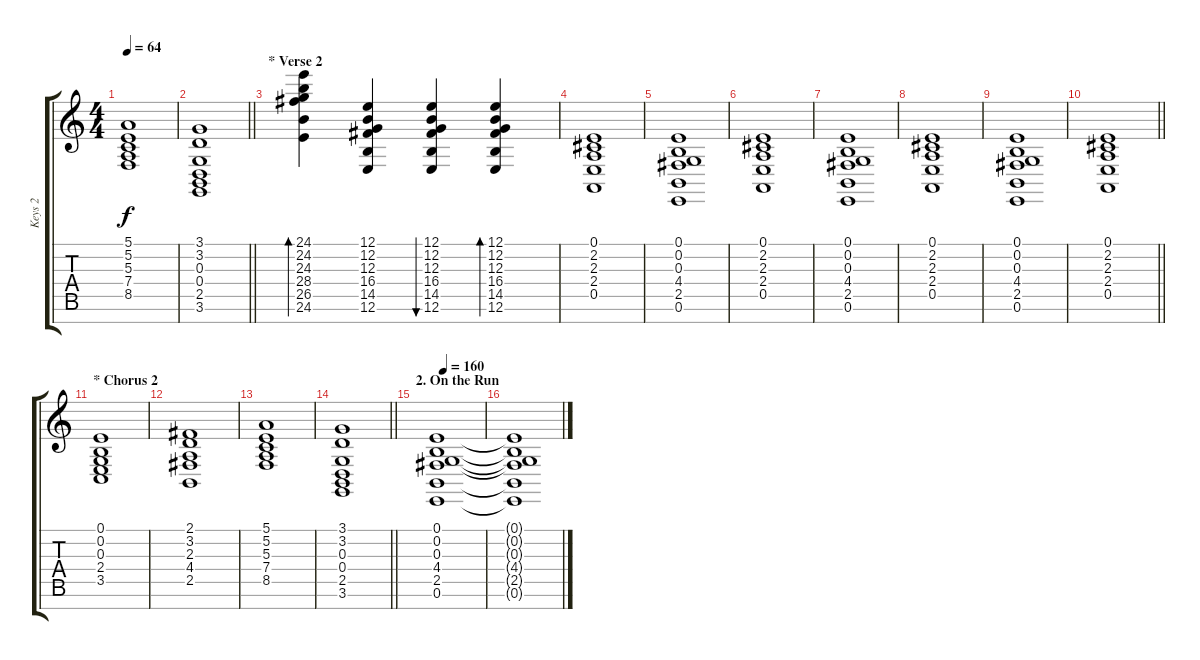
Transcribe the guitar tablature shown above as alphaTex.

\track ("Keys 2" "Keys 2") {instrument electricgrandpiano}
\staff {score tabs}
\tuning (E4 B3 G3 D3 A2 E2 B1) {hide}
\ts (4 4)
\tempo 64
\clef g2
\ks c
(5.1 5.2 5.3 7.4 8.5).1{dy f} |
\barLineRight lightlight
(3.1 3.2 0.3 0.4 2.5 3.6).1 |
\section ("" "* Verse 2")
(24.1 24.2 24.3 28.4 26.5 24.6).4{bd 240} (12.1 12.2 12.3 16.4 14.5 12.6).4 (12.1 12.2 12.3 16.4 14.5 12.6).4{bu 480} (12.1 12.2 12.3 16.4 14.5 12.6).4{bd 480} |
(0.1 2.2 2.3 2.4 0.5).1 |
(0.1 0.2 0.3 4.4 2.5 0.6).1 |
(0.1 2.2 2.3 2.4 0.5).1 |
(0.1 0.2 0.3 4.4 2.5 0.6).1 |
(0.1 2.2 2.3 2.4 0.5).1 |
(0.1 0.2 0.3 4.4 2.5 0.6).1 |
\barLineRight lightlight
(0.1 2.2 2.3 2.4 0.5).1 |
\section ("" "* Chorus 2")
(0.1 0.2 0.3 2.4 3.5).1 |
(2.1 3.2 2.3 4.4 2.5).1 |
(5.1 5.2 5.3 7.4 8.5).1 |
\barLineRight lightlight
(3.1 3.2 0.3 0.4 2.5 3.6).1 |
\section ("" "2. On the Run")
\tempo 160
(0.1 0.2 0.3 4.4 2.5 0.6).1 |
(0.1{t} 0.2{t} 0.3{t} 4.4{t} 2.5{t} 0.6{t}).1
